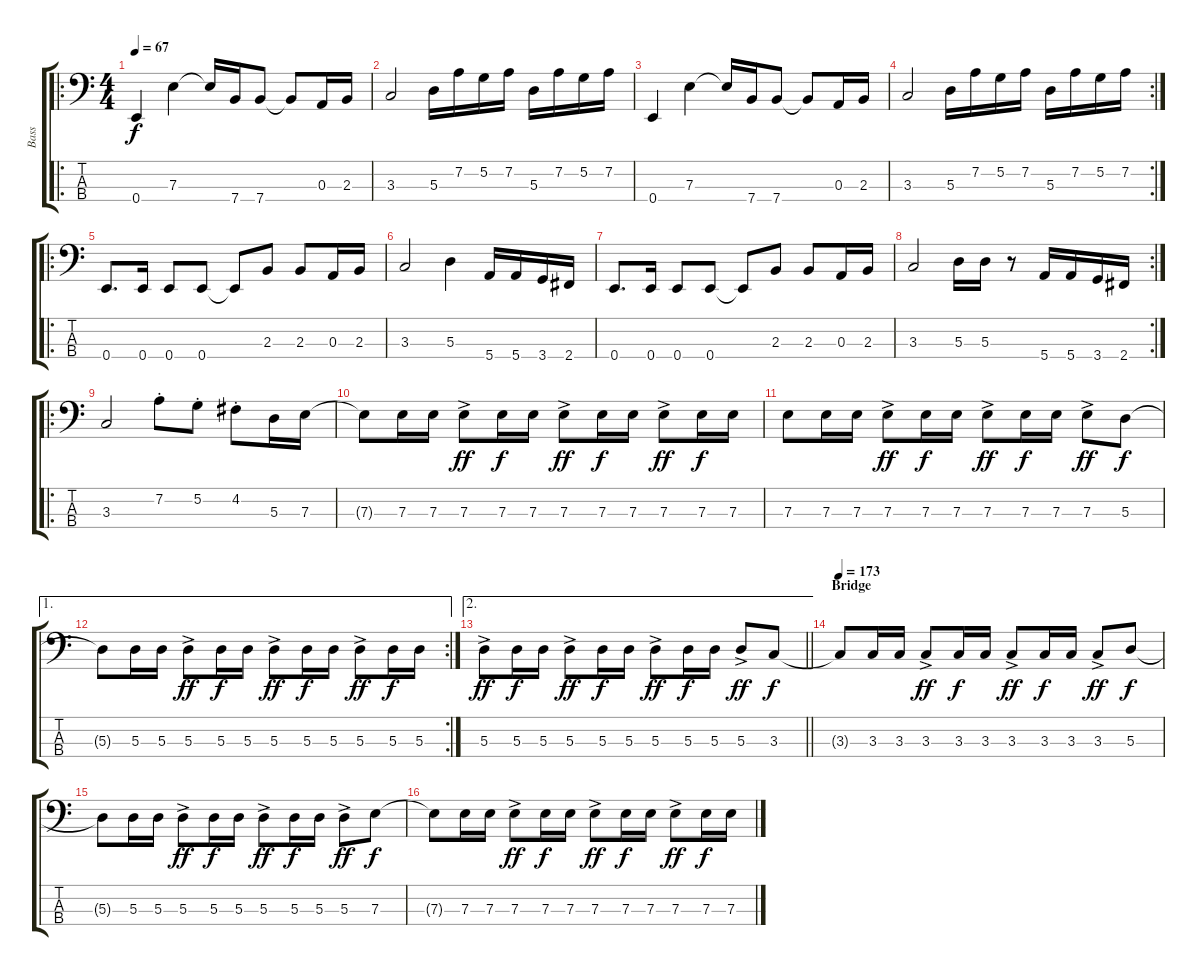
\track ("Bass" "Bass") {instrument electricbassfinger}
\staff {score tabs}
\tuning (G2 D2 A1 E1) {hide}
\ro
\ts (4 4)
\tempo 67
\clef f4
\ks c
0.4.4{dy f} 7.3.4 7.3{t}.16 7.4.16 7.4.8 7.4{t}.8 0.3.16 2.3.16 |
3.3.2 5.3.16 7.2.16 5.2.16 7.2.16 5.3.16 7.2.16 5.2.16 7.2.16 |
0.4.4 7.3.4 7.3{t}.16 7.4.16 7.4.8 7.4{t}.8 0.3.16 2.3.16 |
\rc 2
3.3.2 5.3.16 7.2.16 5.2.16 7.2.16 5.3.16 7.2.16 5.2.16 7.2.16 |
\ro
0.4.8{d} 0.4.16 0.4.8 0.4.8 0.4{t}.8 2.3.8 2.3.8 0.3.16 2.3.16 |
3.3.2 5.3.4 5.4.16 5.4.16 3.4.16 2.4.16 |
0.4.8{d} 0.4.16 0.4.8 0.4.8 0.4{t}.8 2.3.8 2.3.8 0.3.16 2.3.16 |
\rc 2
3.3.2 5.3.16 5.3.16 r.8 5.4.16 5.4.16 3.4.16 2.4.16 |
\ro
3.3.2 7.2{st}.8 5.2{st}.8 4.2{st}.8 5.3.16 7.3.16 |
7.3{t}.8 7.3.16 7.3.16 7.3{ac}.8{dy ff} 7.3.16{dy f} 7.3.16 7.3{ac}.8{dy ff} 7.3.16{dy f} 7.3.16 7.3{ac}.8{dy ff} 7.3.16{dy f} 7.3.16 |
7.3.8 7.3.16 7.3.16 7.3{ac}.8{dy ff} 7.3.16{dy f} 7.3.16 7.3{ac}.8{dy ff} 7.3.16{dy f} 7.3.16 7.3{ac}.8{dy ff} 5.3.8{dy f} |
\ae 1
\rc 2
5.3{t}.8 5.3.16 5.3.16 5.3{ac}.8{dy ff} 5.3.16{dy f} 5.3.16 5.3{ac}.8{dy ff} 5.3.16{dy f} 5.3.16 5.3{ac}.8{dy ff} 5.3.16{dy f} 5.3.16 |
\ae 2
\barLineRight lightlight
5.3{ac}.8{dy ff} 5.3.16{dy f} 5.3.16 5.3{ac}.8{dy ff} 5.3.16{dy f} 5.3.16 5.3{ac}.8{dy ff} 5.3.16{dy f} 5.3.16 5.3{ac}.8{dy ff} 3.3.8{dy f} |
\section ("" "Bridge")
\tempo 173
3.3{t}.8 3.3.16 3.3.16 3.3{ac}.8{dy ff} 3.3.16{dy f} 3.3.16 3.3{ac}.8{dy ff} 3.3.16{dy f} 3.3.16 3.3{ac}.8{dy ff} 5.3.8{dy f} |
5.3{t}.8 5.3.16 5.3.16 5.3{ac}.8{dy ff} 5.3.16{dy f} 5.3.16 5.3{ac}.8{dy ff} 5.3.16{dy f} 5.3.16 5.3{ac}.8{dy ff} 7.3.8{dy f} |
7.3{t}.8 7.3.16 7.3.16 7.3{ac}.8{dy ff} 7.3.16{dy f} 7.3.16 7.3{ac}.8{dy ff} 7.3.16{dy f} 7.3.16 7.3{ac}.8{dy ff} 7.3.16{dy f} 7.3.16
